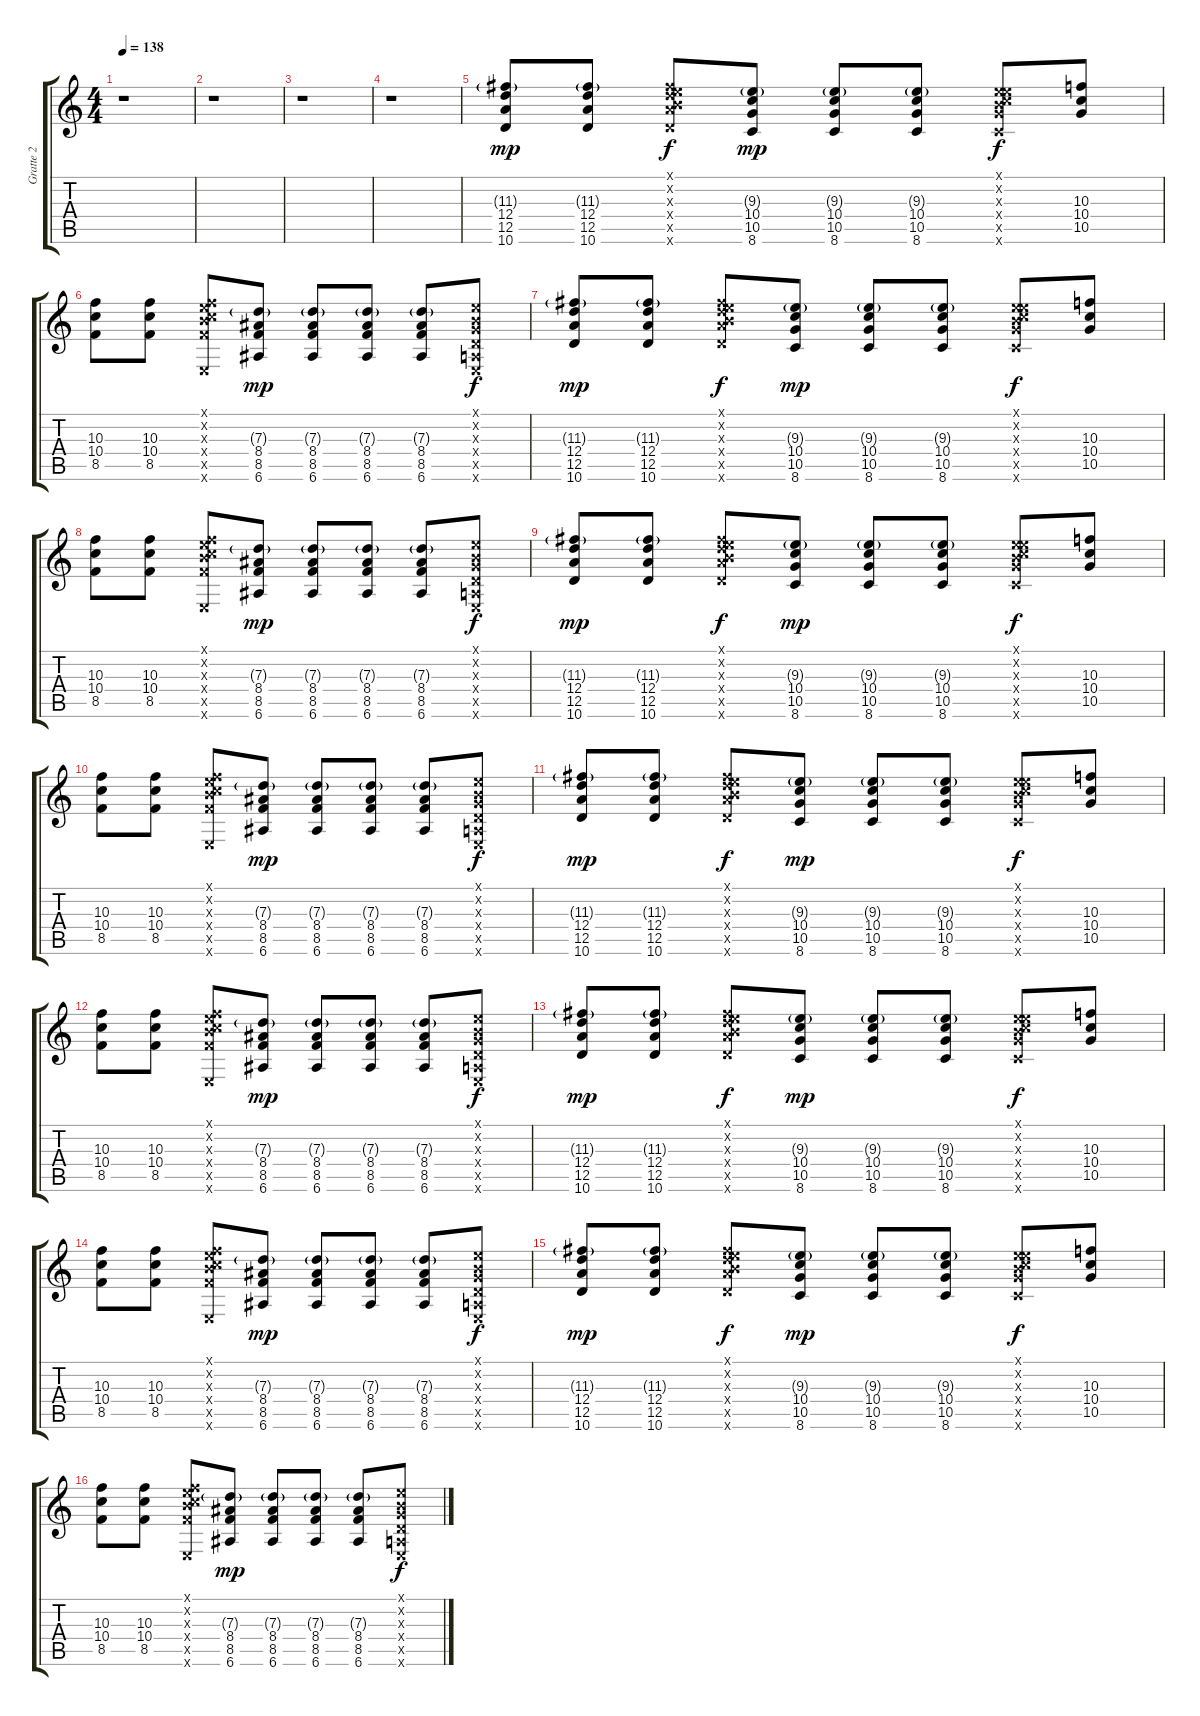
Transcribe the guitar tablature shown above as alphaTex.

\track ("Gratte 2" "Gratte 2") {instrument overdrivenguitar}
\staff {score tabs}
\tuning (E4 B3 G3 D3 A2 E2) {hide}
\ts (4 4)
\tempo 138
\clef g2
\ks c
r.1{dy f} |
r.1 |
r.1 |
r.1 |
(11.3{g} 12.4 12.5 10.6).8{dy mp volume 14} (11.3{g} 12.4 12.5 10.6).8 (0.1{x} 0.2{x} 11.3{x} 12.4{x} 12.5{x} 10.6{x}).8{dy f} (9.3{g} 10.4 10.5 8.6).8{dy mp} (9.3{g} 10.4 10.5 8.6).8 (9.3{g} 10.4 10.5 8.6).8 (0.1{x} 0.2{x} 9.3{x} 10.4{x} 10.5{x} 8.6{x}).8{dy f} (10.3 10.4 10.5).8 |
(10.3 10.4 8.5).8 (10.3 10.4 8.5).8 (0.1{x} 0.2{x} 10.3{x} 10.4{x} 8.5{x} 0.6{x}).8 (7.3{g} 8.4 8.5 6.6).8{dy mp} (7.3{g} 8.4 8.5 6.6).8 (7.3{g} 8.4 8.5 6.6).8 (7.3{g} 8.4 8.5 6.6).8 (0.1{x} 0.2{x} 0.3{x} 0.4{x} 0.5{x} 0.6{x}).8{dy f} |
(11.3{g} 12.4 12.5 10.6).8{dy mp volume 14} (11.3{g} 12.4 12.5 10.6).8 (0.1{x} 0.2{x} 11.3{x} 12.4{x} 12.5{x} 10.6{x}).8{dy f} (9.3{g} 10.4 10.5 8.6).8{dy mp} (9.3{g} 10.4 10.5 8.6).8 (9.3{g} 10.4 10.5 8.6).8 (0.1{x} 0.2{x} 9.3{x} 10.4{x} 10.5{x} 8.6{x}).8{dy f} (10.3 10.4 10.5).8 |
(10.3 10.4 8.5).8 (10.3 10.4 8.5).8 (0.1{x} 0.2{x} 10.3{x} 10.4{x} 8.5{x} 0.6{x}).8 (7.3{g} 8.4 8.5 6.6).8{dy mp} (7.3{g} 8.4 8.5 6.6).8 (7.3{g} 8.4 8.5 6.6).8 (7.3{g} 8.4 8.5 6.6).8 (0.1{x} 0.2{x} 0.3{x} 0.4{x} 0.5{x} 0.6{x}).8{dy f} |
(11.3{g} 12.4 12.5 10.6).8{dy mp volume 14} (11.3{g} 12.4 12.5 10.6).8 (0.1{x} 0.2{x} 11.3{x} 12.4{x} 12.5{x} 10.6{x}).8{dy f} (9.3{g} 10.4 10.5 8.6).8{dy mp} (9.3{g} 10.4 10.5 8.6).8 (9.3{g} 10.4 10.5 8.6).8 (0.1{x} 0.2{x} 9.3{x} 10.4{x} 10.5{x} 8.6{x}).8{dy f} (10.3 10.4 10.5).8 |
(10.3 10.4 8.5).8 (10.3 10.4 8.5).8 (0.1{x} 0.2{x} 10.3{x} 10.4{x} 8.5{x} 0.6{x}).8 (7.3{g} 8.4 8.5 6.6).8{dy mp} (7.3{g} 8.4 8.5 6.6).8 (7.3{g} 8.4 8.5 6.6).8 (7.3{g} 8.4 8.5 6.6).8 (0.1{x} 0.2{x} 0.3{x} 0.4{x} 0.5{x} 0.6{x}).8{dy f} |
(11.3{g} 12.4 12.5 10.6).8{dy mp volume 14} (11.3{g} 12.4 12.5 10.6).8 (0.1{x} 0.2{x} 11.3{x} 12.4{x} 12.5{x} 10.6{x}).8{dy f} (9.3{g} 10.4 10.5 8.6).8{dy mp} (9.3{g} 10.4 10.5 8.6).8 (9.3{g} 10.4 10.5 8.6).8 (0.1{x} 0.2{x} 9.3{x} 10.4{x} 10.5{x} 8.6{x}).8{dy f} (10.3 10.4 10.5).8 |
(10.3 10.4 8.5).8 (10.3 10.4 8.5).8 (0.1{x} 0.2{x} 10.3{x} 10.4{x} 8.5{x} 0.6{x}).8 (7.3{g} 8.4 8.5 6.6).8{dy mp} (7.3{g} 8.4 8.5 6.6).8 (7.3{g} 8.4 8.5 6.6).8 (7.3{g} 8.4 8.5 6.6).8 (0.1{x} 0.2{x} 0.3{x} 0.4{x} 0.5{x} 0.6{x}).8{dy f} |
(11.3{g} 12.4 12.5 10.6).8{dy mp volume 14} (11.3{g} 12.4 12.5 10.6).8 (0.1{x} 0.2{x} 11.3{x} 12.4{x} 12.5{x} 10.6{x}).8{dy f} (9.3{g} 10.4 10.5 8.6).8{dy mp} (9.3{g} 10.4 10.5 8.6).8 (9.3{g} 10.4 10.5 8.6).8 (0.1{x} 0.2{x} 9.3{x} 10.4{x} 10.5{x} 8.6{x}).8{dy f} (10.3 10.4 10.5).8 |
(10.3 10.4 8.5).8 (10.3 10.4 8.5).8 (0.1{x} 0.2{x} 10.3{x} 10.4{x} 8.5{x} 0.6{x}).8 (7.3{g} 8.4 8.5 6.6).8{dy mp} (7.3{g} 8.4 8.5 6.6).8 (7.3{g} 8.4 8.5 6.6).8 (7.3{g} 8.4 8.5 6.6).8 (0.1{x} 0.2{x} 0.3{x} 0.4{x} 0.5{x} 0.6{x}).8{dy f} |
(11.3{g} 12.4 12.5 10.6).8{dy mp volume 14} (11.3{g} 12.4 12.5 10.6).8 (0.1{x} 0.2{x} 11.3{x} 12.4{x} 12.5{x} 10.6{x}).8{dy f} (9.3{g} 10.4 10.5 8.6).8{dy mp} (9.3{g} 10.4 10.5 8.6).8 (9.3{g} 10.4 10.5 8.6).8 (0.1{x} 0.2{x} 9.3{x} 10.4{x} 10.5{x} 8.6{x}).8{dy f} (10.3 10.4 10.5).8 |
(10.3 10.4 8.5).8 (10.3 10.4 8.5).8 (0.1{x} 0.2{x} 10.3{x} 10.4{x} 8.5{x} 0.6{x}).8 (7.3{g} 8.4 8.5 6.6).8{dy mp} (7.3{g} 8.4 8.5 6.6).8 (7.3{g} 8.4 8.5 6.6).8 (7.3{g} 8.4 8.5 6.6).8 (0.1{x} 0.2{x} 0.3{x} 0.4{x} 0.5{x} 0.6{x}).8{dy f}
